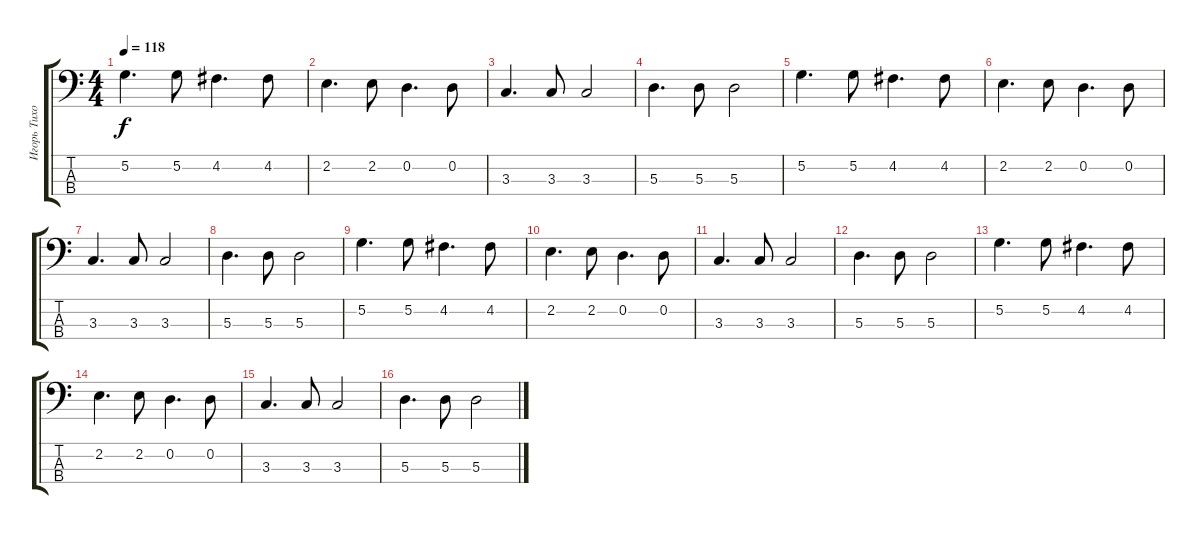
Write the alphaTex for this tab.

\track ("Игорь Тихомиров" "Игорь Тихо") {instrument electricbassfinger}
\staff {score tabs}
\tuning (G2 D2 A1 E1) {hide}
\ts (4 4)
\tempo 118
\clef f4
\ks c
5.2.4{d dy f} 5.2.8 4.2.4{d} 4.2.8 |
2.2.4{d} 2.2.8 0.2.4{d} 0.2.8 |
3.3.4{d} 3.3.8 3.3.2 |
5.3.4{d} 5.3.8 5.3.2 |
5.2.4{d} 5.2.8 4.2.4{d} 4.2.8 |
2.2.4{d} 2.2.8 0.2.4{d} 0.2.8 |
3.3.4{d} 3.3.8 3.3.2 |
5.3.4{d} 5.3.8 5.3.2 |
5.2.4{d} 5.2.8 4.2.4{d} 4.2.8 |
2.2.4{d} 2.2.8 0.2.4{d} 0.2.8 |
3.3.4{d} 3.3.8 3.3.2 |
5.3.4{d} 5.3.8 5.3.2 |
5.2.4{d} 5.2.8 4.2.4{d} 4.2.8 |
2.2.4{d} 2.2.8 0.2.4{d} 0.2.8 |
3.3.4{d} 3.3.8 3.3.2 |
5.3.4{d} 5.3.8 5.3.2
